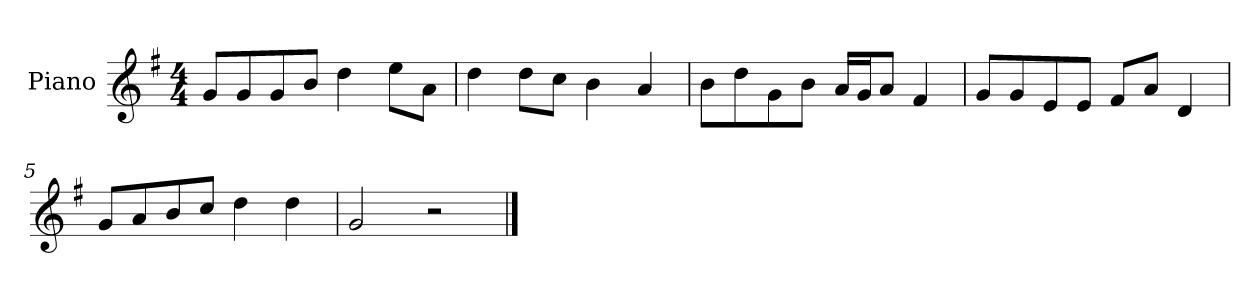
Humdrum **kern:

**kern
*part1
*staff1
*I"Piano
*I'P-no
*clefG2
*k[f#]
*M4/4
*MM90
=1
8g/L
8g/
8g/
8b/J
4dd\
8ee\L
8a\J
=2
4dd\
8dd\L
8cc\J
4b\
4a/
=3
8b\L
8dd\
8g\
8b\J
16a/LL
16g/J
8a/J
4f#/
=4
8g/L
8g/
8e/
8e/J
8f#/L
8a/J
4d/
=5
8g/L
8a/
8b/
8cc/J
4dd\
4dd\
=6
2g/
2r
==
*-
